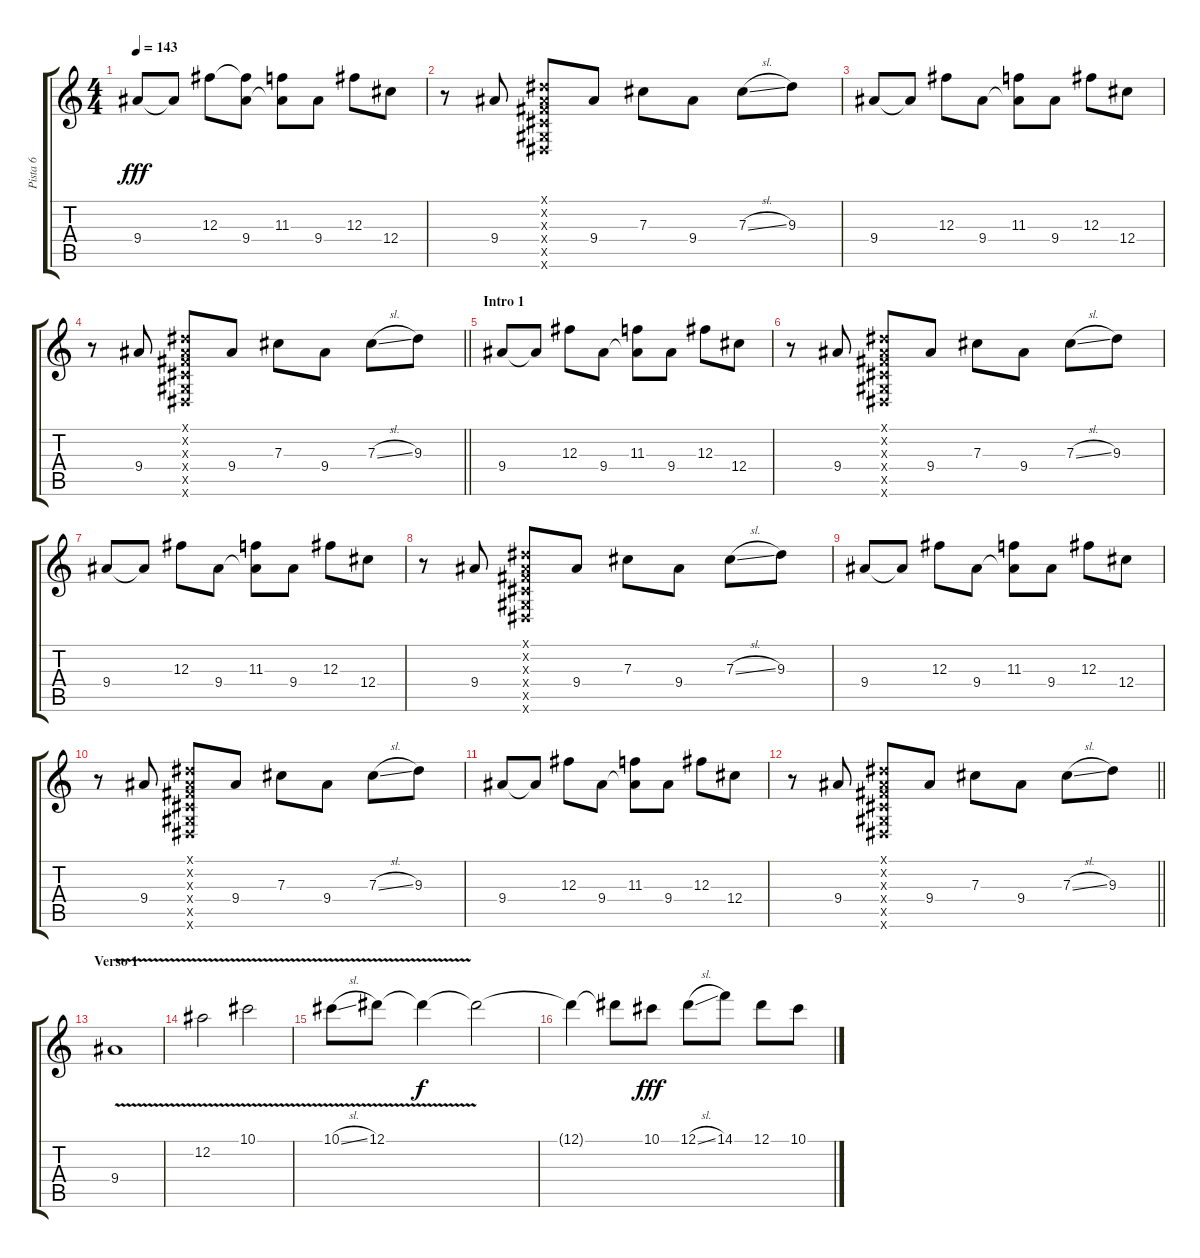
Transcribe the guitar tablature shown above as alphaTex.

\track ("Pista 6" "Pista 6") {instrument overdrivenguitar}
\staff {score tabs}
\tuning (Eb4 Bb3 Gb3 Db3 Ab2 Eb2) {hide}
\ts (4 4)
\tempo 143
\clef g2
\ks c
9.4.8{dy fff instrument overdrivenguitar} 9.4{t}.8 12.3.8 (12.3{t} 9.4).8 (11.3 9.4{t}).8 9.4.8 12.3.8 12.4.8 |
r.8 9.4.8 (0.1{x} 0.2{x} 0.3{x} 0.4{x} 0.5{x} 0.6{x}).8 9.4.8 7.3.8 9.4.8 7.3{sl}.8 9.3.8 |
9.4.8 9.4{t}.8 12.3.8 9.4.8 (11.3 9.4{t}).8 9.4.8 12.3.8 12.4.8 |
\barLineRight lightlight
r.8 9.4.8 (0.1{x} 0.2{x} 0.3{x} 0.4{x} 0.5{x} 0.6{x}).8 9.4.8 7.3.8 9.4.8 7.3{sl}.8 9.3.8 |
\section ("" "Intro 1")
9.4.8 9.4{t}.8 12.3.8 9.4.8 (11.3 9.4{t}).8 9.4.8 12.3.8 12.4.8 |
r.8 9.4.8 (0.1{x} 0.2{x} 0.3{x} 0.4{x} 0.5{x} 0.6{x}).8 9.4.8 7.3.8 9.4.8 7.3{sl}.8 9.3.8 |
9.4.8 9.4{t}.8 12.3.8 9.4.8 (11.3 9.4{t}).8 9.4.8 12.3.8 12.4.8 |
r.8 9.4.8 (0.1{x} 0.2{x} 0.3{x} 0.4{x} 0.5{x} 0.6{x}).8 9.4.8 7.3.8 9.4.8 7.3{sl}.8 9.3.8 |
9.4.8 9.4{t}.8 12.3.8 9.4.8 (11.3 9.4{t}).8 9.4.8 12.3.8 12.4.8 |
r.8 9.4.8 (0.1{x} 0.2{x} 0.3{x} 0.4{x} 0.5{x} 0.6{x}).8 9.4.8 7.3.8 9.4.8 7.3{sl}.8 9.3.8 |
9.4.8 9.4{t}.8 12.3.8 9.4.8 (11.3 9.4{t}).8 9.4.8 12.3.8 12.4.8 |
\barLineRight lightlight
r.8 9.4.8 (0.1{x} 0.2{x} 0.3{x} 0.4{x} 0.5{x} 0.6{x}).8 9.4.8 7.3.8 9.4.8 7.3{sl}.8 9.3.8 |
\section ("" "Verso 1")
9.4{v}.1{volume 9} |
12.2{v}.2 10.1{v}.2 |
10.1{v sl}.8 12.1{v}.8 12.1{t}.4{dy f} 12.1{t}.2 |
12.1{t}.4 12.1{t}.8 10.1.8{dy fff} 12.1{sl}.8 14.1.8 12.1.8 10.1.8
